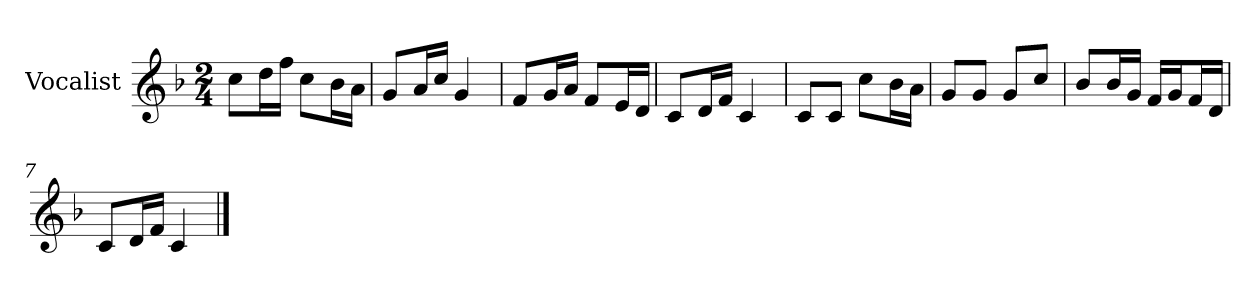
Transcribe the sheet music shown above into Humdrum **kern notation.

**kern
*part1
*staff1
*I"Vocalist
*k[b-]
*F:
*M2/4
=
8ccL
16ddL
16ffJJ
8ccL
16b-L
16aJJ
=1
8gL
16aL
16ccJJ
4g
=2
8fL
16gL
16aJJ
8fL
16eL
16dJJ
=3
8cL
16dL
16fJJ
4c
=4
8cL
8cJ
8ccL
16b-L
16aJJ
=5
8gL
8gJ
8gL
8ccJ
=6
8b-L
16b-L
16gJJ
16fLL
16gJ
16fL
16dJJ
=7
8cL
16dL
16fJJ
4c
==
*-
